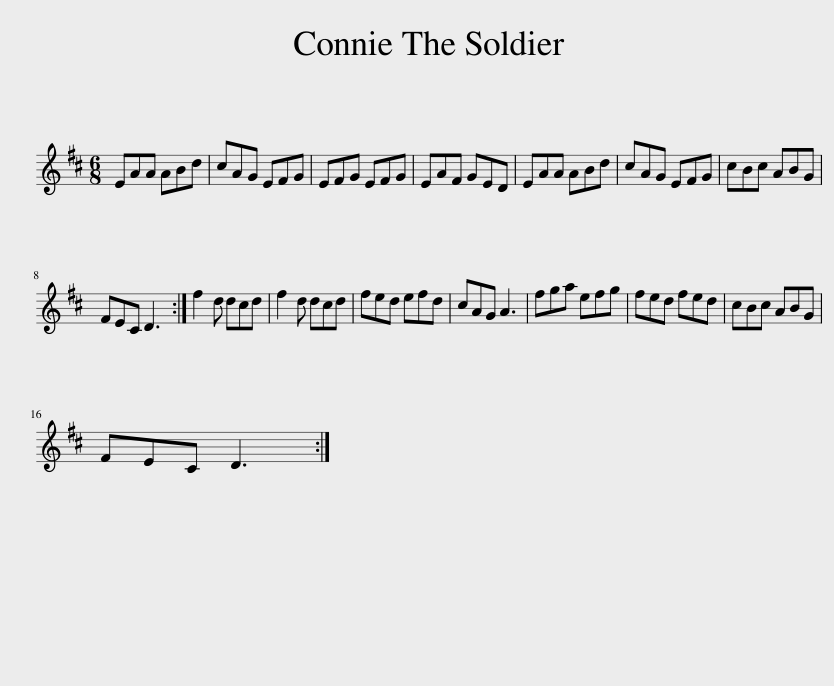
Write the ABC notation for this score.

X:1
L:1/8
M:6/8
I:linebreak $
K:D
V:1 treble
V:1
 EAA ABd | cAG EFG | EFG EFG | EAF GED | EAA ABd | %5
 cAG EFG | cBc ABG |$ FEC D3 :| f2 d dcd | f2 d dcd | %10
 fed efd | cAG A3 | fga efg | fed fed | cBc ABG |$ %15
 FEC D3 :| %16
